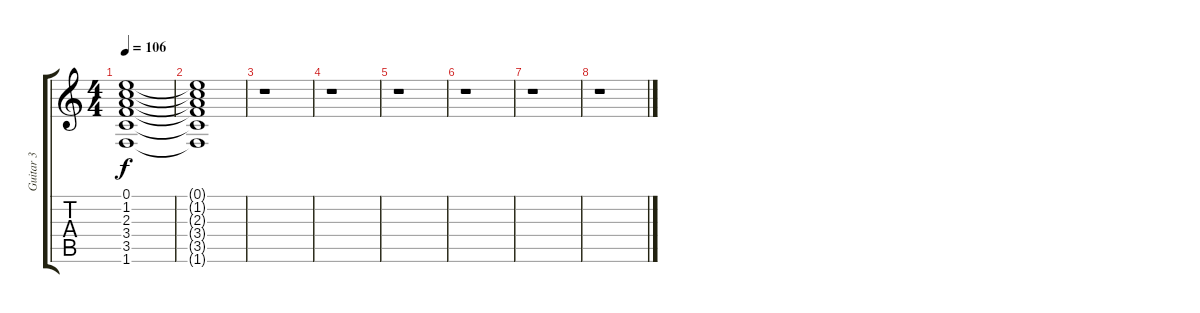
\track ("Guitar 3" "Guitar 3") {instrument electricguitarclean}
\staff {score tabs}
\tuning (E4 B3 G3 D3 A2 E2) {hide}
\ts (4 4)
\tempo 106
\clef g2
\ks c
(0.1{t} 1.2{t} 2.3{t} 3.4{t} 3.5{t} 1.6{t}).1{dy f} |
(0.1{t} 1.2{t} 2.3{t} 3.4{t} 3.5{t} 1.6{t}).1 |
r.1 |
r.1 |
r.1 |
r.1 |
r.1 |
r.1
